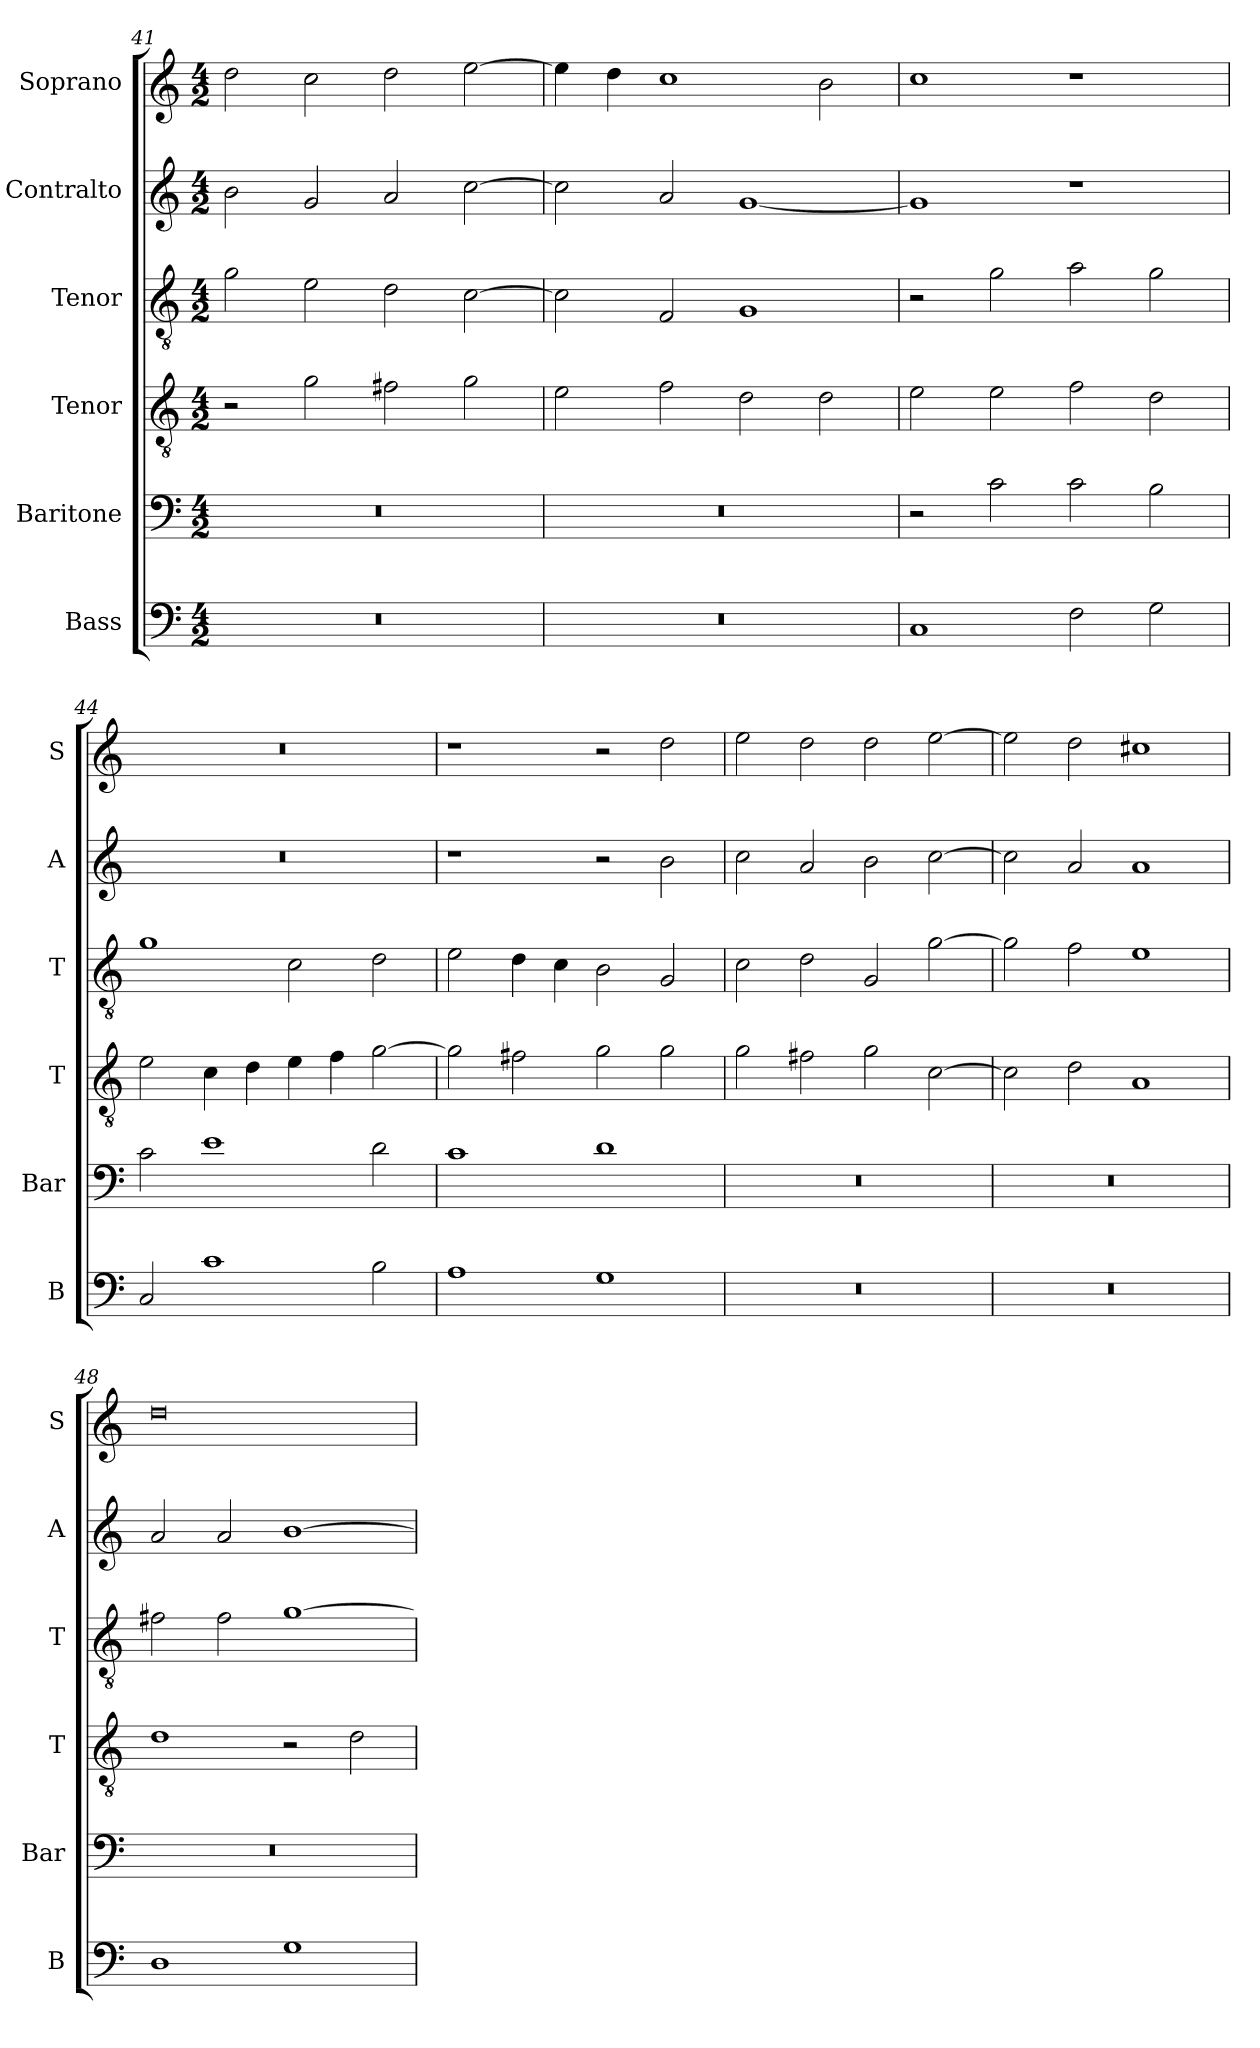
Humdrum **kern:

**kern	**kern	**kern	**kern	**kern	**kern
*part6	*part5	*part4	*part3	*part2	*part1
*staff6	*staff5	*staff4	*staff3	*staff2	*staff1
*I"Bass	*I"Baritone	*I"Tenor	*I"Tenor	*I"Contralto	*I"Soprano
*I'B	*I'Bar	*I'T	*I'T	*I'A	*I'S
*clefF4	*clefF4	*clefGv2	*clefGv2	*clefG2	*clefG2
*k[]	*k[]	*k[]	*k[]	*k[]	*k[]
*G:mix	*G:mix	*G:mix	*G:mix	*G:mix	*G:mix
*M4/2	*M4/2	*M4/2	*M4/2	*M4/2	*M4/2
=41	=41	=41	=41	=41	=41
0r	0r	2r	2g	2b	2dd
.	.	2g	2e	2g	2cc
.	.	2f#X	2d	2a	2dd
.	.	2g	[2c	[2cc	[2ee
=42	=42	=42	=42	=42	=42
0r	0r	2e	2c]	2cc]	4ee]
.	.	.	.	.	4dd
.	.	2f	2F	2a	1cc
.	.	2d	1G	[1g	.
.	.	2d	.	.	2b
=43	=43	=43	=43	=43	=43
1C	2r	2e	2r	1g]	1cc
.	2c	2e	2g	.	.
2F	2c	2f	2a	1r	1r
2G	2B	2d	2g	.	.
=44	=44	=44	=44	=44	=44
2C	2c	2e	1g	0r	0r
1c	1e	4c	.	.	.
.	.	4d	.	.	.
.	.	4e	2c	.	.
.	.	4f	.	.	.
2B	2d	[2g	2d	.	.
=45	=45	=45	=45	=45	=45
1A	1c	2g]	2e	1r	1r
.	.	2f#X	4d	.	.
.	.	.	4c	.	.
1G	1d	2g	2B	2r	2r
.	.	2g	2G	2b	2dd
=46	=46	=46	=46	=46	=46
0r	0r	2g	2c	2cc	2ee
.	.	2f#X	2d	2a	2dd
.	.	2g	2G	2b	2dd
.	.	[2c	[2g	[2cc	[2ee
=47	=47	=47	=47	=47	=47
0r	0r	2c]	2g]	2cc]	2ee]
.	.	2d	2f	2a	2dd
.	.	1A	1e	1a	1cc#X
=48	=48	=48	=48	=48	=48
1D	0r	1d	2f#X	2a	0dd
.	.	.	2f#	2a	.
1G	.	2r	[1g	[1b	.
.	.	2d	.	.	.
=	=	=	=	=	=
*-	*-	*-	*-	*-	*-
